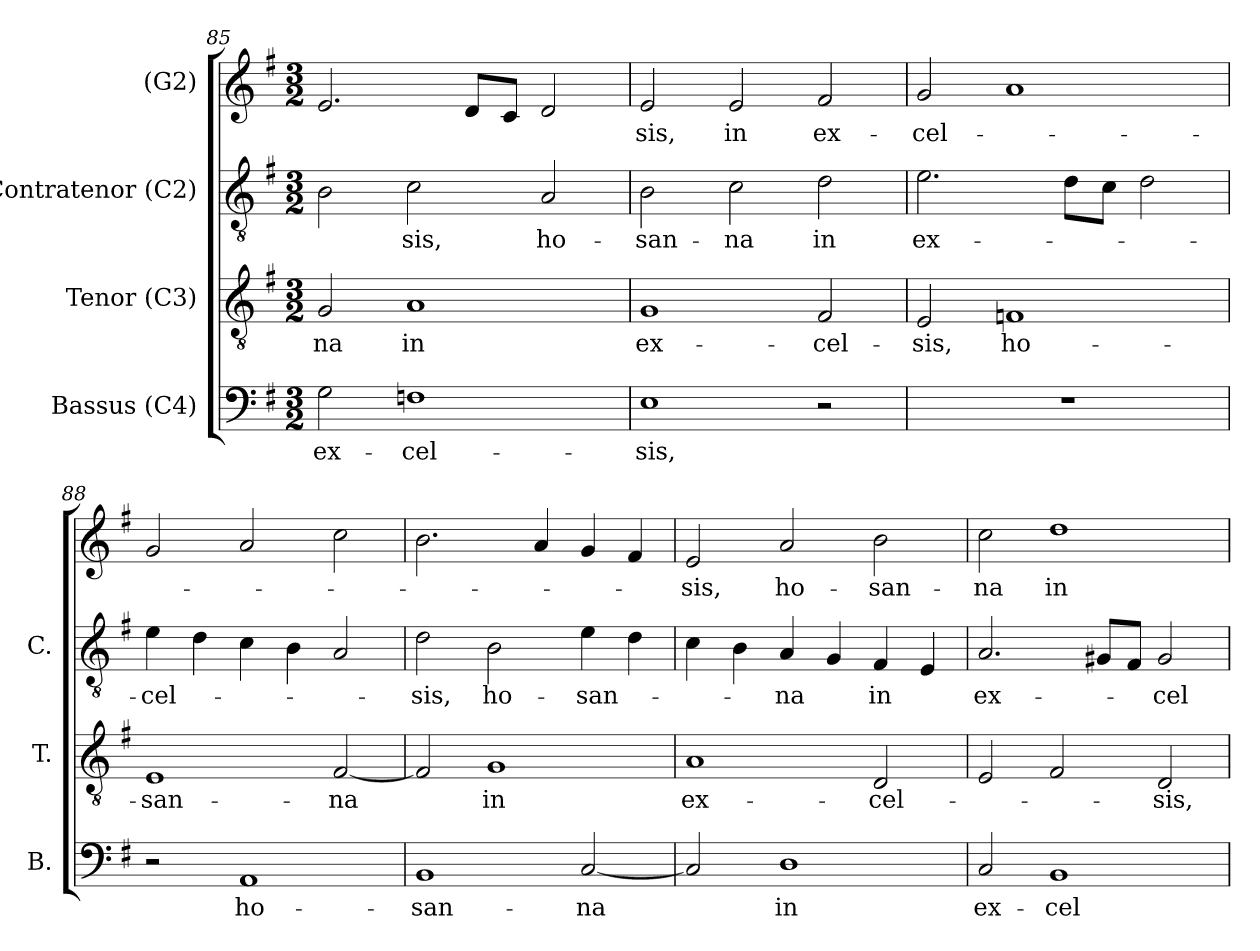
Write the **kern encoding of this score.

**kern	**text	**kern	**text	**kern	**text	**kern	**text
*part4	*part4	*part3	*part3	*part2	*part2	*part1	*part1
*staff4	*staff4	*staff3	*staff3	*staff2	*staff2	*staff1	*staff1
*I"Bassus (C4)	*	*I"Tenor (C3)	*	*I"Contratenor (C2)	*	*I"(G2)	*
*I'B.	*	*I'T.	*	*I'C.	*	*	*
*clefF4	*	*clefGv2	*	*clefGv2	*	*clefG2	*
*	*	*ITrd7c12	*	*ITrd7c12	*	*	*
*k[f#]	*	*k[f#]	*	*k[f#]	*	*k[f#]	*
*G:	*	*G:	*	*G:	*	*G:	*
*M3/2	*	*M3/2	*	*M3/2	*	*M3/2	*
=85	=85	=85	=85	=85	=85	=85	=85
!	!LO:LY:b:color=#000000	!	!	!	!	!	!
!	!	!	!LO:LY:b:color=#000000	!	!	!	!
2Gi\	ex-	2GGi/	-na	2BBi\	.	2.ei/	.
!	!LO:LY:b:color=#000000	!	!	!	!	!	!
!	!	!	!LO:LY:b:color=#000000	!	!	!	!
!	!	!	!	!	!LO:LY:b:color=#000000	!	!
1Fni	-cel-	1AAi	in	2Ci\	-sis,	.	.
.	.	.	.	.	.	8di/L	.
.	.	.	.	.	.	8ci/J	.
!	!	!	!	!	!LO:LY:b:color=#000000	!	!
.	.	.	.	2AAi/	ho-	2di/	.
!!LO:LB:g=z
=86	=86	=86	=86	=86	=86	=86	=86
!	!LO:LY:b:color=#000000	!	!	!	!	!	!
!	!	!	!LO:LY:b:color=#000000	!	!	!	!
!	!	!	!	!	!LO:LY:b:color=#000000	!	!
!	!	!	!	!	!	!	!LO:LY:b:color=#000000
1Ei	-sis,	1GGi	ex-	2BBi\	-san-	2ei/	-sis,
!	!	!	!	!	!LO:LY:b:color=#000000	!	!
!	!	!	!	!	!	!	!LO:LY:b:color=#000000
.	.	.	.	2Ci\	-na	2ei/	in
!	!	!	!LO:LY:b:color=#000000	!	!	!	!
!	!	!	!	!	!LO:LY:b:color=#000000	!	!
!	!	!	!	!	!	!	!LO:LY:b:color=#000000
2r	.	2FF#i/	-cel-	2Di\	in	2f#i/	ex-
=87	=87	=87	=87	=87	=87	=87	=87
!LO:N:vis=1	!	!	!	!	!	!	!
!	!	!	!LO:LY:b:color=#000000	!	!	!	!
!	!	!	!	!	!LO:LY:b:color=#000000	!	!
!	!	!	!	!	!	!	!LO:LY:b:color=#000000
1.r	.	2EEi/	-sis,	2.Ei\	ex-	2gi/	-cel-
!	!	!	!LO:LY:b:color=#000000	!	!	!	!
.	.	1FFi	ho-	.	.	1ai	.
.	.	.	.	8Di\L	.	.	.
.	.	.	.	8Ci\J	.	.	.
.	.	.	.	2Di\	.	.	.
=88	=88	=88	=88	=88	=88	=88	=88
!	!	!	!LO:LY:b:color=#000000	!	!	!	!
!	!	!	!	!	!LO:LY:b:color=#000000	!	!
2r	.	1EEi	-san-	4Ei\	-cel-	2gi/	.
.	.	.	.	4Di\	.	.	.
!	!LO:LY:b:color=#000000	!	!	!	!	!	!
1AAi	ho-	.	.	4Ci\	.	2ai/	.
.	.	.	.	4BBi\	.	.	.
!	!	!	!LO:LY:b:color=#000000	!	!	!	!
.	.	[2FF#i/	-na	2AAi/	.	2cci\	.
=89	=89	=89	=89	=89	=89	=89	=89
!	!LO:LY:b:color=#000000	!	!	!	!	!	!
!	!	!	!	!	!LO:LY:b:color=#000000	!	!
1BBi	-san-	2FF#i/]	.	2Di\	-sis,	2.bi\	.
!	!	!	!LO:LY:b:color=#000000	!	!	!	!
!	!	!	!	!	!LO:LY:b:color=#000000	!	!
.	.	1GGi	in	2BBi\	ho-	.	.
.	.	.	.	.	.	4ai/	.
!	!LO:LY:b:color=#000000	!	!	!	!	!	!
!	!	!	!	!	!LO:LY:b:color=#000000	!	!
[2Ci/	-na	.	.	4Ei\	-san-	4gi/	.
.	.	.	.	4Di\	.	4f#i/	.
=90	=90	=90	=90	=90	=90	=90	=90
!	!	!	!LO:LY:b:color=#000000	!	!	!	!
!	!	!	!	!	!	!	!LO:LY:b:color=#000000
2Ci/]	.	1AAi	ex-	4Ci\	.	2ei/	-sis,
.	.	.	.	4BBi\	.	.	.
!	!LO:LY:b:color=#000000	!	!	!	!	!	!
!	!	!	!	!	!LO:LY:b:color=#000000	!	!
!	!	!	!	!	!	!	!LO:LY:b:color=#000000
1Di	in	.	.	4AAi/	-na	2ai/	ho-
.	.	.	.	4GGi/	.	.	.
!	!	!	!LO:LY:b:color=#000000	!	!	!	!
!	!	!	!	!	!LO:LY:b:color=#000000	!	!
!	!	!	!	!	!	!	!LO:LY:b:color=#000000
.	.	2DDi/	-cel-	4FF#i/	in	2bi\	-san-
.	.	.	.	4EEi/	.	.	.
=91	=91	=91	=91	=91	=91	=91	=91
!	!LO:LY:b:color=#000000	!	!	!	!	!	!
!	!	!	!	!	!LO:LY:b:color=#000000	!	!
!	!	!	!	!	!	!	!LO:LY:b:color=#000000
2Ci/	ex-	2EEi/	.	2.AAi/	ex-	2cci\	-na
!	!LO:LY:b:color=#000000	!	!	!	!	!	!
!	!	!	!	!	!	!	!LO:LY:b:color=#000000
1BBi	-cel-	2FF#i/	.	.	.	1ddi	in
.	.	.	.	8GG#i/L	.	.	.
.	.	.	.	8FF#i/J	.	.	.
!	!	!	!LO:LY:b:color=#000000	!	!	!	!
!	!	!	!	!	!LO:LY:b:color=#000000	!	!
.	.	2DDi/	-sis,	2GG#i/	-cel-	.	.
=	=	=	=	=	=	=	=
*-	*-	*-	*-	*-	*-	*-	*-
